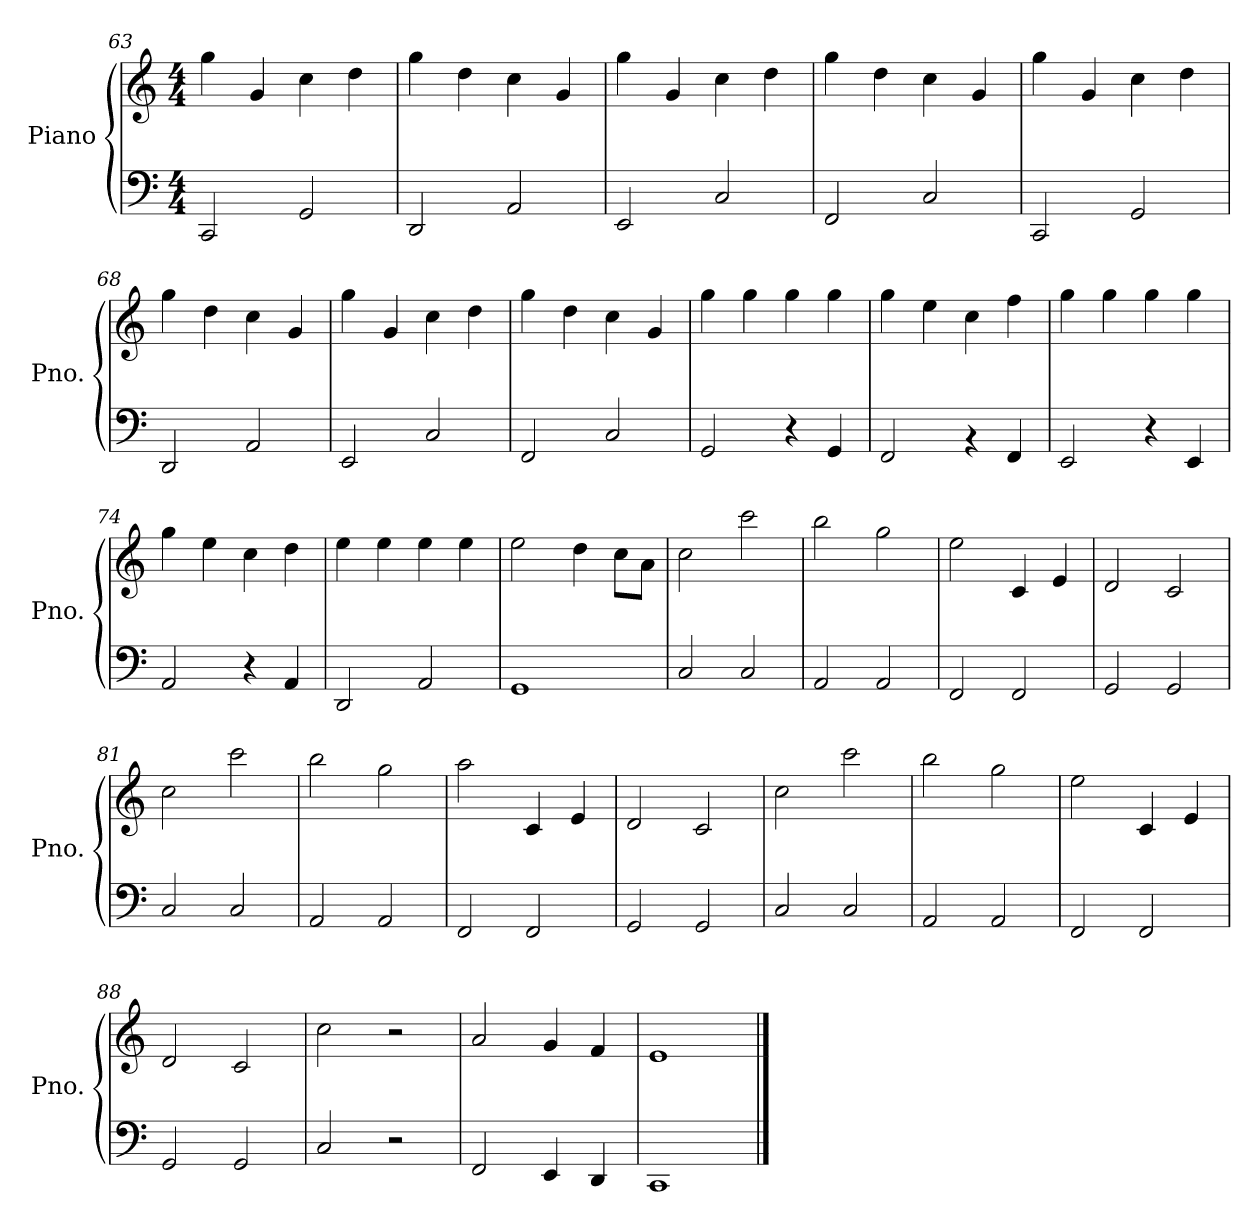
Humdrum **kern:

**kern	**kern
*part1	*part1
*staff2	*staff1
*I"Piano	*
*I'Pno.	*
*clefF4	*clefG2
*k[]	*k[]
*M4/4	*M4/4
=63	=63
2CC/	4gg\
.	4g/
2GG/	4cc\
.	4dd\
=64	=64
2DD/	4gg\
.	4dd\
2AA/	4cc\
.	4g/
!!LO:LB:g=z
=65	=65
2EE/	4gg\
.	4g/
2C/	4cc\
.	4dd\
=66	=66
2FF/	4gg\
.	4dd\
2C/	4cc\
.	4g/
=67	=67
2CC/	4gg\
.	4g/
2GG/	4cc\
.	4dd\
=68	=68
2DD/	4gg\
.	4dd\
2AA/	4cc\
.	4g/
=69	=69
2EE/	4gg\
.	4g/
2C/	4cc\
.	4dd\
=70	=70
2FF/	4gg\
.	4dd\
2C/	4cc\
.	4g/
=71	=71
2GG/	4gg\
.	4gg\
4r	4gg\
4GG/	4gg\
=72	=72
2FF/	4gg\
.	4ee\
4rBB	4cc\
4FF/	4ff\
=73	=73
2EE/	4gg\
.	4gg\
4r	4gg\
4EE/	4gg\
!!LO:LB:g=z
=74	=74
2AA/	4gg\
.	4ee\
4r	4cc\
4AA/	4dd\
=75	=75
2DD/	4ee\
.	4ee\
2AA/	4ee\
.	4ee\
=76	=76
1GG	2ee\
.	4dd\
.	8cc\L
.	8a\J
=77	=77
2C/	2cc\
2C/	2ccc\
=78	=78
2AA/	2bb\
2AA/	2gg\
=79	=79
2FF/	2ee\
2FF/	4c/
.	4e/
=80	=80
2GG/	2d/
2GG/	2c/
=81	=81
2C/	2cc\
2C/	2ccc\
=82	=82
2AA/	2bb\
2AA/	2gg\
=83	=83
2FF/	2aa\
2FF/	4c/
.	4e/
=84	=84
2GG/	2d/
2GG/	2c/
!!LO:LB:g=z
=85	=85
2C/	2cc\
2C/	2ccc\
=86	=86
2AA/	2bb\
2AA/	2gg\
=87	=87
2FF/	2ee\
2FF/	4c/
.	4e/
=88	=88
2GG/	2d/
2GG/	2c/
=89	=89
2C/	2cc\
2r	2r
=90	=90
2FF/	2a/
4EE/	4g/
4DD/	4f/
=91	=91
1CC	1e
==	==
*-	*-
